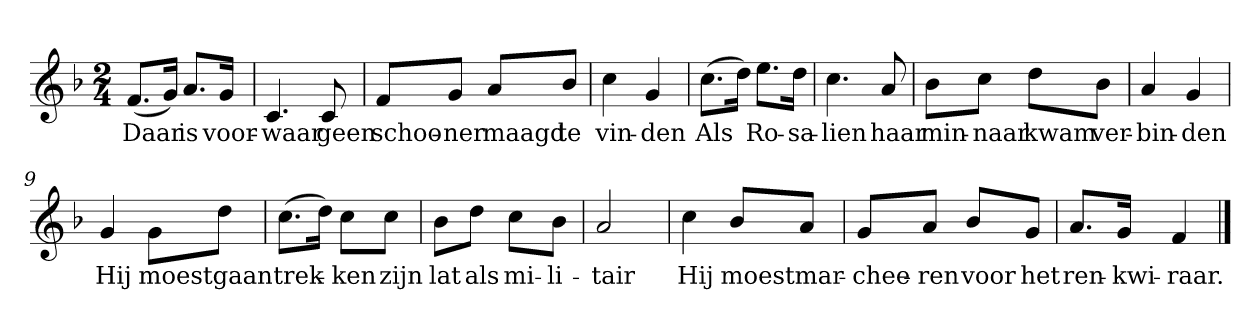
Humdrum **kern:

**kern	**text
*part1	*part1
*staff1	*staff1
*clefG2	*
*k[b-]	*
*F:	*
*M2/4	*
*MM120	*
=1	=1
(8.f/L	Daar
16g/Jk)	.
8.a/L	is
16g/Jk	voor-
=2	=2
4.c	-waar
8c	geen
=3	=3
8f/L	schoo-
8g/J	-ner
8a/L	maagd
8b-/J	te
=4	=4
4cc	vin-
4g	-den
=5	=5
(8.cc\L	Als
16dd\Jk)	.
8.ee\L	Ro-
16dd\Jk	-sa-
=6	=6
4.cc	-lien
8a	haar
=7	=7
8b-\L	min-
8cc\J	-naar
8dd\L	kwam
8b-\J	ver-
=8	=8
4a	-bin-
4g	-den
=9	=9
4g	Hij
8g\L	moest
8dd\J	gaan
=10	=10
(8.cc\L	trek-
16dd\Jk)	.
8cc\L	-ken
8cc\J	zijn
=11	=11
8b-\L	lat
8dd\J	als
8cc\L	mi-
8b-\J	-li-
=12	=12
2a	-tair
=13	=13
4cc	Hij
8b-/L	moest
8a/J	mar-
=14	=14
8g/L	-chee-
8a/J	-ren
8b-/L	voor
8g/J	het
=15	=15
8.a/L	ren-
16g/Jk	-kwi-
4f	-raar.
==	==
*-	*-
